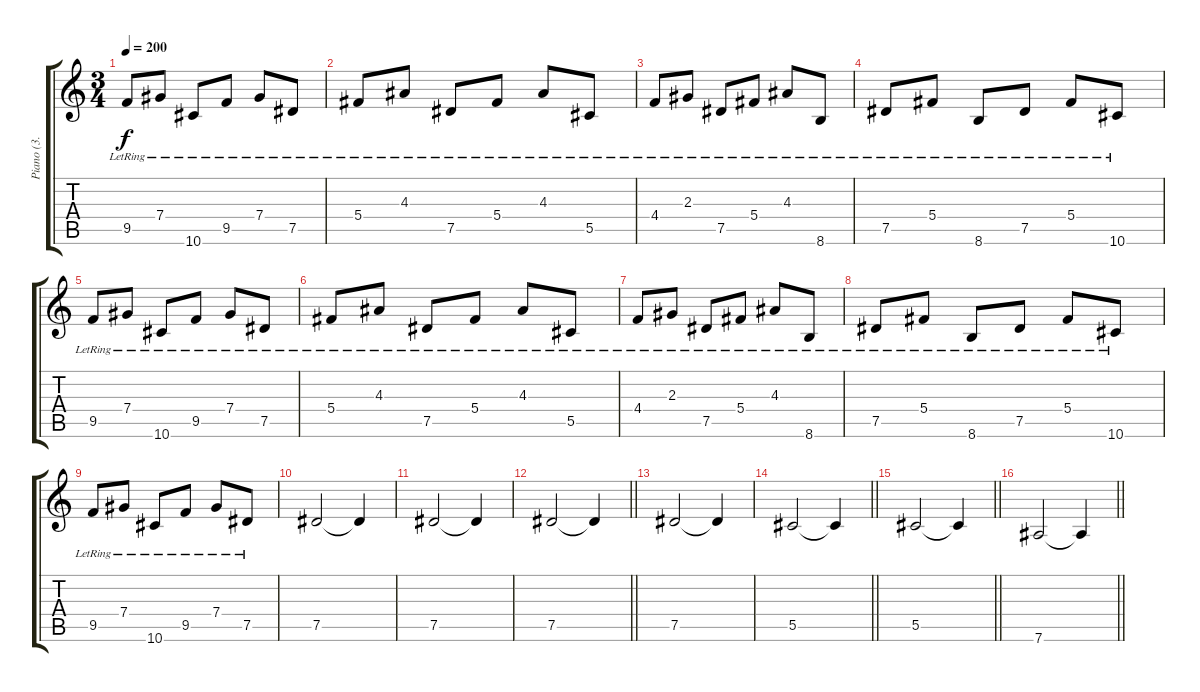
\track ("Piano (3. Guitar)" "Piano (3. ") {instrument acousticguitarsteel}
\staff {score tabs}
\tuning (Eb4 Bb3 Gb3 Db3 Ab2 Eb2) {hide}
\ts (3 4)
\tempo 200
\clef g2
\ks c
9.5{lr}.8{dy f} 7.4{lr}.8 10.6{lr}.8 9.5{lr}.8 7.4{lr}.8 7.5{lr}.8 |
5.4{lr}.8 4.3{lr}.8 7.5{lr}.8 5.4{lr}.8 4.3{lr}.8 5.5{lr}.8 |
4.4{lr}.8 2.3{lr}.8 7.5{lr}.8 5.4{lr}.8 4.3{lr}.8 8.6{lr}.8 |
7.5{lr}.8 5.4{lr}.8 8.6{lr}.8 7.5{lr}.8 5.4{lr}.8 10.6{lr}.8 |
9.5{lr}.8 7.4{lr}.8 10.6{lr}.8 9.5{lr}.8 7.4{lr}.8 7.5{lr}.8 |
5.4{lr}.8 4.3{lr}.8 7.5{lr}.8 5.4{lr}.8 4.3{lr}.8 5.5{lr}.8 |
4.4{lr}.8 2.3{lr}.8 7.5{lr}.8 5.4{lr}.8 4.3{lr}.8 8.6{lr}.8 |
7.5{lr}.8 5.4{lr}.8 8.6{lr}.8 7.5{lr}.8 5.4{lr}.8 10.6{lr}.8 |
9.5{lr}.8 7.4{lr}.8 10.6{lr}.8 9.5{lr}.8 7.4{lr}.8 7.5{lr}.8 |
7.5.2 7.5{t}.4 |
7.5.2 7.5{t}.4 |
\barLineRight lightlight
7.5.2 7.5{t}.4 |
7.5.2 7.5{t}.4 |
\barLineRight lightlight
5.5.2 5.5{t}.4 |
\barLineRight lightlight
5.5.2 5.5{t}.4 |
\barLineRight lightlight
7.6.2 7.6{t}.4
